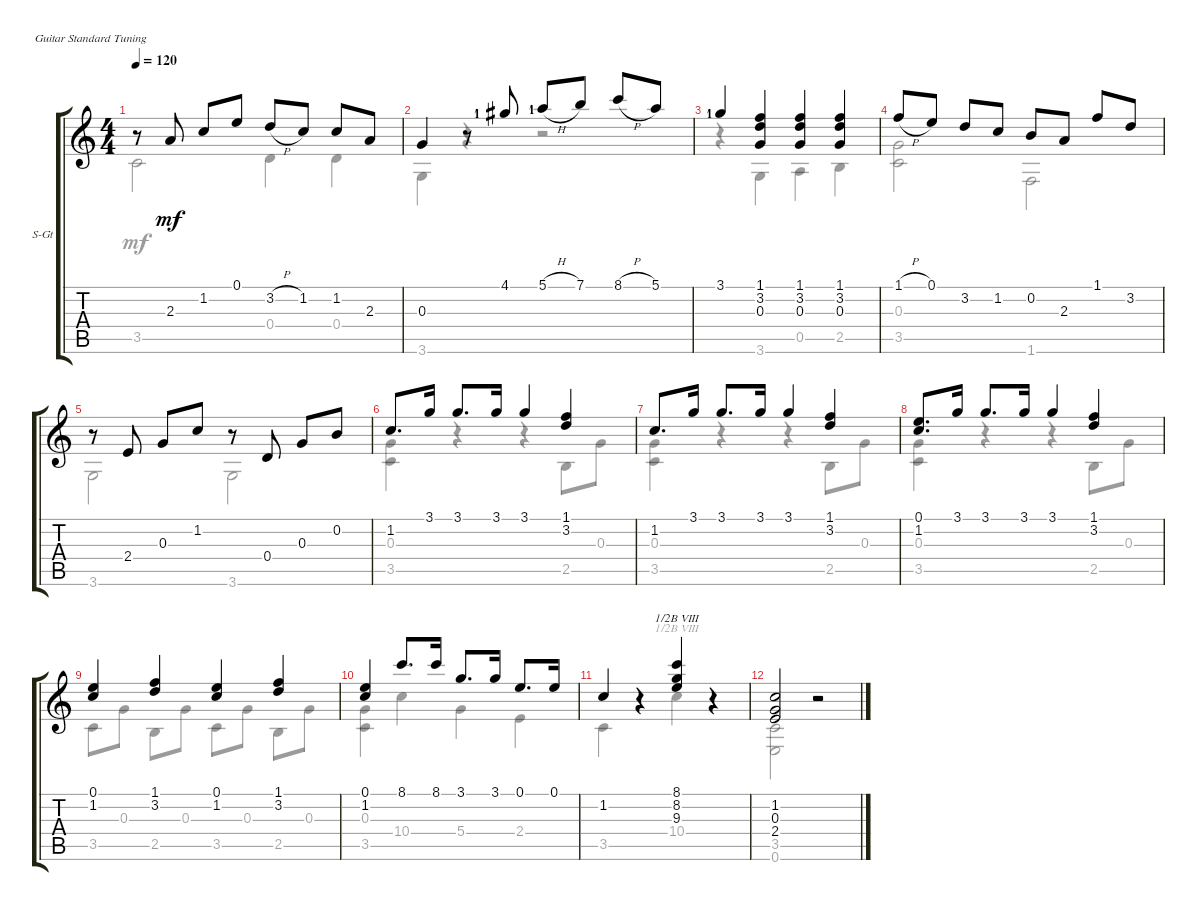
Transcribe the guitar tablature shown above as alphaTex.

\defaultSystemsLayout 4
\bracketExtendMode groupsimilarinstruments
\firstSystemTrackNameOrientation horizontal
\otherSystemsTrackNameOrientation horizontal
\track ("Steel Guitar" "S-Gt") {instrument acousticguitarsteel}
\staff {score tabs}
\tuning (E4 B3 G3 D3 A2 E2)
\voice
\ts (4 4)
\tempo 120
\clef g2
\ks c
r.8{dy mf} 2.3.8 1.2.8 0.1.8 3.2{h}.8 1.2.8 1.2.8 2.3.8 |
0.3.4 r.8 4.1{lf 2}.8 5.1{h lf 2}.8 7.1.8 8.1{h}.8 5.1.8 |
3.1{lf 2}.4 (1.1 3.2 0.3).4 (3.2 1.1 0.3).4 (1.1 3.2 0.3).4 |
1.1{h}.8 0.1.8 3.2.8 1.2.8 0.2.8 2.3.8 1.1.8 3.2.8 |
r.8 2.4.8 0.3.8 1.2.8 r.8 0.4.8 0.3.8 0.2.8 |
1.2.8{d} 3.1.16 3.1.8{d} 3.1.16 3.1.4 (1.1 3.2).4 |
1.2.8{d} 3.1.16 3.1.8{d} 3.1.16 3.1.4 (1.1 3.2).4 |
(0.1 1.2).8{d} 3.1.16 3.1.8{d} 3.1.16 3.1.4 (1.1 3.2).4 |
(0.1 1.2).4 (3.2 1.1).4 (0.1 1.2).4 (3.2 1.1).4 |
(0.1 1.2).4 8.1.8{d} 8.1.16 3.1.8{d} 3.1.16 0.1.8{d} 0.1.16 |
1.2.4 r.4 (8.1 8.2 9.3).4{barre (8 half)} r.4 |
(1.2 0.3 2.4).2 r.2
\voice
\clef g2
\ottava regular
\simile none
\ks c
3.5.2{dy mf} 0.4.4 0.4.4 |
3.6.4 r.4 r.2 |
r.4 3.6.4 0.5.4 2.5.4 |
(3.5 0.3).2 1.6.2 |
3.6.2 3.6.2 |
(3.5 0.3).4 r.4 r.4 2.5.8 0.3.8 |
(3.5 0.3).4 r.4 r.4 2.5.8 0.3.8 |
(3.5 0.3).4 r.4 r.4 2.5.8 0.3.8 |
3.5.8 0.3.8 2.5.8 0.3.8 3.5.8 0.3.8 2.5.8 0.3.8 |
(3.5 0.3).4 10.4.4 5.4.4 2.4.4 |
3.5.4 r.4 10.4.4{barre (8 half)} r.4 |
(3.5 0.6).2 r.2
